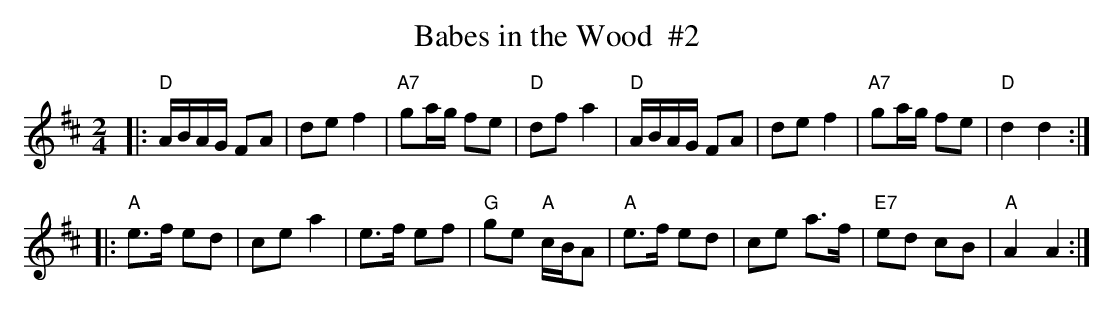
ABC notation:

X:1
T: Babes in the Wood  #2
M: 2/4
L: 1/16
K: D
|: "D"ABAG F2A2 | d2e2 f4  | "A7"g2ag f2e2 | "D"d2f2    a4   \
|  "D"ABAG F2A2 | d2e2 f4  | "A7"g2ag f2e2 | "D"d4      d4  :|
|: "A"e3f  e2d2 | c2e2 a4  |     e3f  e2f2 | "G"g2e2 "A"cBA2 \
|  "A"e3f  e2d2 | c2e2 a3f | "E7"e2d2 c2B2 | "A"A4      A4  :|
